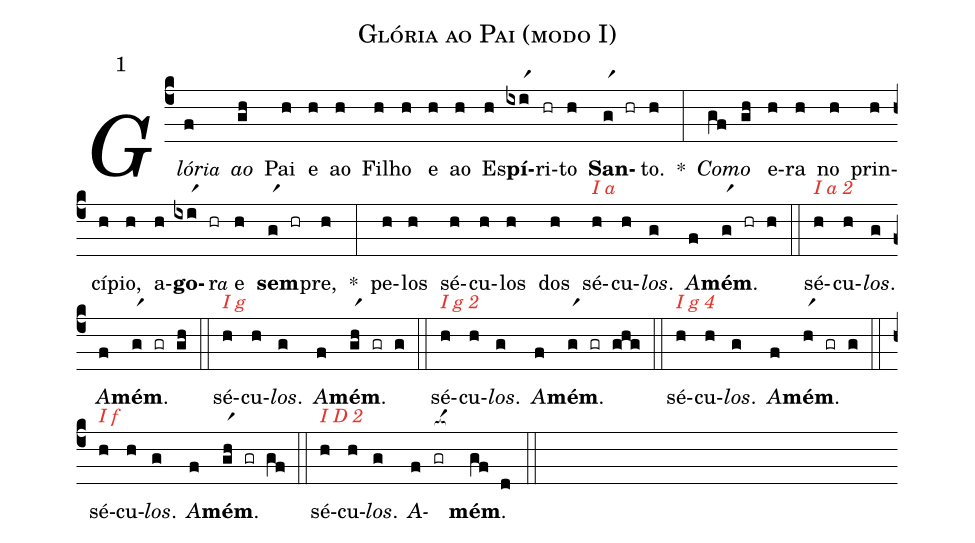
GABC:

name: Glória ao Pai (modo I);
mode: 1;
%%
(c4)

<i>Glór</i><e>ia</e>(f) <i>ao</i>(gh) Pai(h) e(h) ao(h) Fi(h)lho(h) e(h) ao(h) Es(h)<b>pí</b>(ixir1)ri(hr)to(h) <b>San</b>(gr1 hr)to.(h) *(:) <i>Co</i>(gf)<i>mo</i>(gh) e(h)ra(h) no(h) prin(h)cí(h)pio,(h) a(h)<b>go</b>(ixir1 hr)r<e>a</e> e(h) <b>sem</b>(gr1 hr)pre,(h) *(:) pe(h)los(h) sé(h)cu(h)los(h) dos(h)

sé<alt>\textcolor{gregoriocolor}{I a}</alt>(h)cu(h)<i>los</i>.(g) <i>A</i>(f)<b>mém</b>.(gr1 hr h)

(::)

sé<alt>\textcolor{gregoriocolor}{I a 2}</alt>(h)cu(h)<i>los</i>.(g) <i>A</i>(f)<b>mém</b>.(gr1 gr gh)

(::)

sé<alt>\textcolor{gregoriocolor}{I g}</alt>(h)cu(h)<i>los</i>.(g) <i>A</i>(f)<b>mém</b>.(gr1h gr g)

(::)

sé<alt>\textcolor{gregoriocolor}{I g 2}</alt>(h)cu(h)<i>los</i>.(g) <i>A</i>(f)<b>mém</b>.(gr1 gr ghg)

(::)

sé<alt>\textcolor{gregoriocolor}{I g 4}</alt>(h)cu(h)<i>los</i>.(g) <i>A</i>(f)<b>mém</b>.(hr1 gr g)

(::)

sé<alt>\textcolor{gregoriocolor}{I f}</alt>(h)cu(h)<i>los</i>.(g) <i>A</i>(f)<b>mém</b>.(gr1h gr gf)

(::)

sé<alt>\textcolor{gregoriocolor}{I D 2}</alt>(h)cu(h)<i>los</i>.(g) <i>A</i>(f)<nlba>(gr[ocba:1{])<b>mém</b>.</nlba>(gf[ocba:0}] d)

(::)
